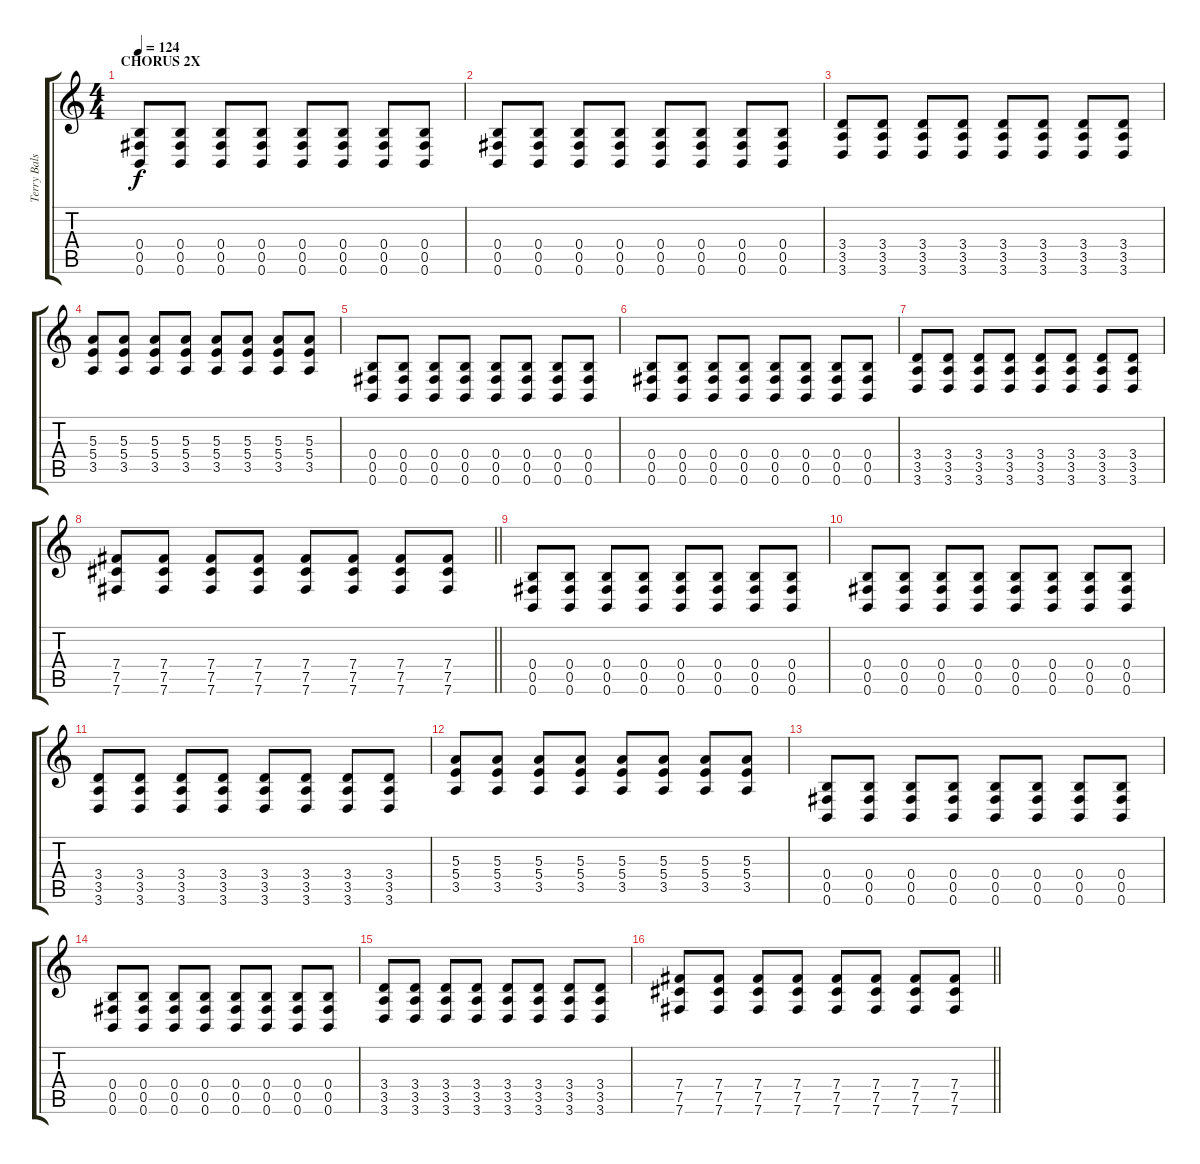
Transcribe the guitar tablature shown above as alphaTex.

\track ("Terry Balsamo - lead and rhythm guitar" "Terry Bals") {instrument overdrivenguitar}
\staff {score tabs}
\tuning (Db4 Ab3 E3 B2 Gb2 B1) {hide}
\ts (4 4)
\section ("" "CHORUS 2X")
\tempo 124
\clef g2
\ks c
(0.4 0.5 0.6).8{dy f} (0.4 0.5 0.6).8 (0.4 0.5 0.6).8 (0.4 0.5 0.6).8 (0.4 0.5 0.6).8 (0.4 0.5 0.6).8 (0.4 0.5 0.6).8 (0.4 0.5 0.6).8 |
(0.4 0.5 0.6).8 (0.4 0.5 0.6).8 (0.4 0.5 0.6).8 (0.4 0.5 0.6).8 (0.4 0.5 0.6).8 (0.4 0.5 0.6).8 (0.4 0.5 0.6).8 (0.4 0.5 0.6).8 |
(3.4 3.5 3.6).8 (3.4 3.5 3.6).8 (3.4 3.5 3.6).8 (3.4 3.5 3.6).8 (3.4 3.5 3.6).8 (3.4 3.5 3.6).8 (3.4 3.5 3.6).8 (3.4 3.5 3.6).8 |
(5.3 5.4 3.5).8 (5.3 5.4 3.5).8 (5.3 5.4 3.5).8 (5.3 5.4 3.5).8 (5.3 5.4 3.5).8 (5.3 5.4 3.5).8 (5.3 5.4 3.5).8 (5.3 5.4 3.5).8 |
(0.4 0.5 0.6).8 (0.4 0.5 0.6).8 (0.4 0.5 0.6).8 (0.4 0.5 0.6).8 (0.4 0.5 0.6).8 (0.4 0.5 0.6).8 (0.4 0.5 0.6).8 (0.4 0.5 0.6).8 |
(0.4 0.5 0.6).8 (0.4 0.5 0.6).8 (0.4 0.5 0.6).8 (0.4 0.5 0.6).8 (0.4 0.5 0.6).8 (0.4 0.5 0.6).8 (0.4 0.5 0.6).8 (0.4 0.5 0.6).8 |
(3.4 3.5 3.6).8 (3.4 3.5 3.6).8 (3.4 3.5 3.6).8 (3.4 3.5 3.6).8 (3.4 3.5 3.6).8 (3.4 3.5 3.6).8 (3.4 3.5 3.6).8 (3.4 3.5 3.6).8 |
\barLineRight lightlight
(7.4 7.5 7.6).8 (7.4 7.5 7.6).8 (7.4 7.5 7.6).8 (7.4 7.5 7.6).8 (7.4 7.5 7.6).8 (7.4 7.5 7.6).8 (7.4 7.5 7.6).8 (7.4 7.5 7.6).8 |
(0.4 0.5 0.6).8 (0.4 0.5 0.6).8 (0.4 0.5 0.6).8 (0.4 0.5 0.6).8 (0.4 0.5 0.6).8 (0.4 0.5 0.6).8 (0.4 0.5 0.6).8 (0.4 0.5 0.6).8 |
(0.4 0.5 0.6).8 (0.4 0.5 0.6).8 (0.4 0.5 0.6).8 (0.4 0.5 0.6).8 (0.4 0.5 0.6).8 (0.4 0.5 0.6).8 (0.4 0.5 0.6).8 (0.4 0.5 0.6).8 |
(3.4 3.5 3.6).8 (3.4 3.5 3.6).8 (3.4 3.5 3.6).8 (3.4 3.5 3.6).8 (3.4 3.5 3.6).8 (3.4 3.5 3.6).8 (3.4 3.5 3.6).8 (3.4 3.5 3.6).8 |
(5.3 5.4 3.5).8 (5.3 5.4 3.5).8 (5.3 5.4 3.5).8 (5.3 5.4 3.5).8 (5.3 5.4 3.5).8 (5.3 5.4 3.5).8 (5.3 5.4 3.5).8 (5.3 5.4 3.5).8 |
(0.4 0.5 0.6).8 (0.4 0.5 0.6).8 (0.4 0.5 0.6).8 (0.4 0.5 0.6).8 (0.4 0.5 0.6).8 (0.4 0.5 0.6).8 (0.4 0.5 0.6).8 (0.4 0.5 0.6).8 |
(0.4 0.5 0.6).8 (0.4 0.5 0.6).8 (0.4 0.5 0.6).8 (0.4 0.5 0.6).8 (0.4 0.5 0.6).8 (0.4 0.5 0.6).8 (0.4 0.5 0.6).8 (0.4 0.5 0.6).8 |
(3.4 3.5 3.6).8 (3.4 3.5 3.6).8 (3.4 3.5 3.6).8 (3.4 3.5 3.6).8 (3.4 3.5 3.6).8 (3.4 3.5 3.6).8 (3.4 3.5 3.6).8 (3.4 3.5 3.6).8 |
\barLineRight lightlight
(7.4 7.5 7.6).8 (7.4 7.5 7.6).8 (7.4 7.5 7.6).8 (7.4 7.5 7.6).8 (7.4 7.5 7.6).8 (7.4 7.5 7.6).8 (7.4 7.5 7.6).8 (7.4 7.5 7.6).8
